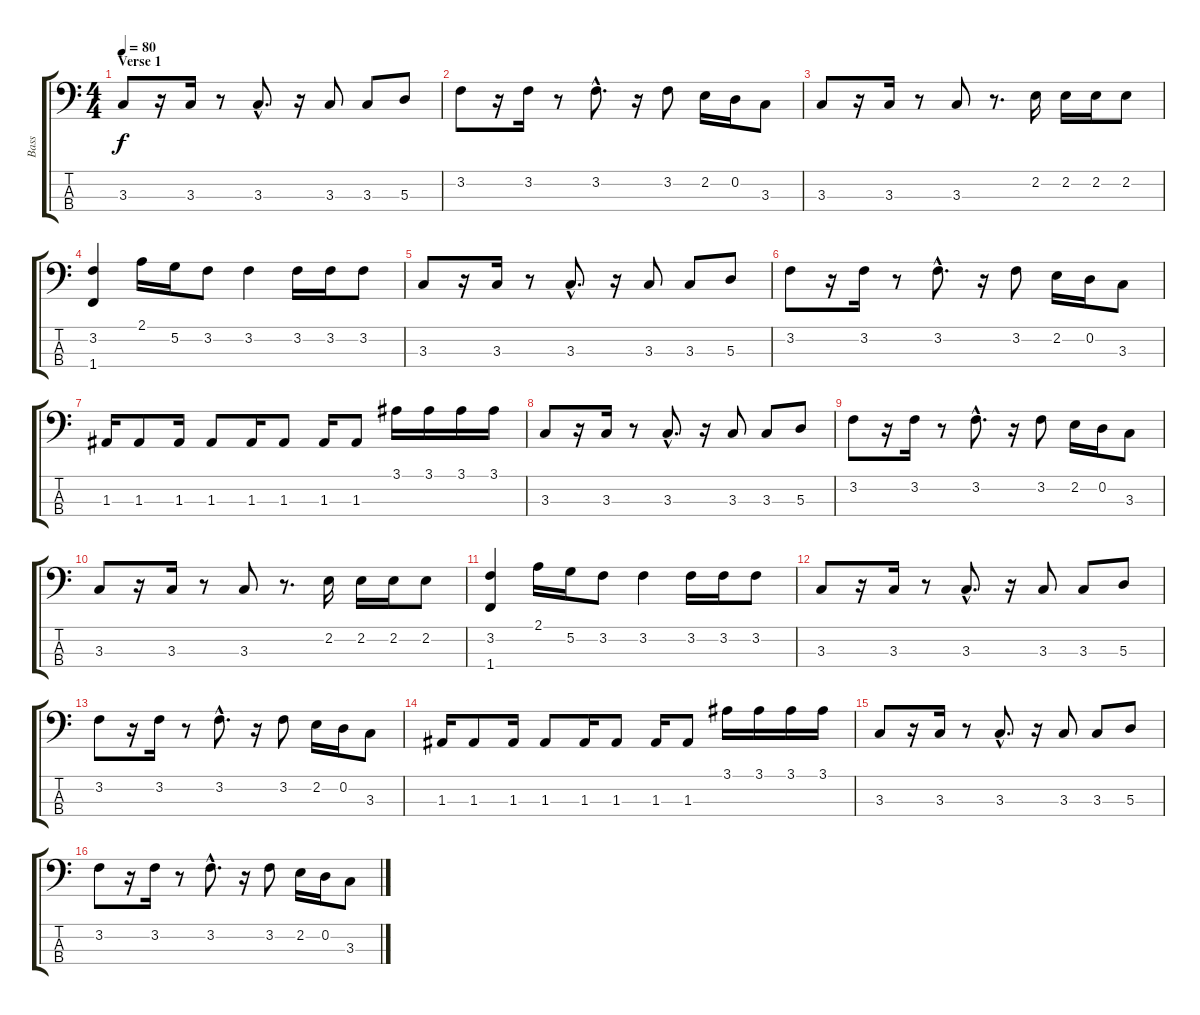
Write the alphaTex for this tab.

\track ("Bass" "Bass") {instrument electricbassfinger}
\staff {score tabs}
\tuning (G2 D2 A1 E1) {hide}
\ts (4 4)
\section ("" "Verse 1")
\tempo 80
\clef f4
\ks c
3.3.8{dy f} r.16 3.3.16 r.8 3.3{hac}.8{d} r.16 3.3.8 3.3.8 5.3.8 |
3.2.8 r.16 3.2.16 r.8 3.2{hac}.8{d} r.16 3.2.8 2.2.16 0.2.16 3.3.8 |
3.3.8 r.16 3.3.16 r.8 3.3.8 r.8{d} 2.2.16 2.2.16 2.2.16 2.2.8 |
(3.2 1.4).4 2.1.16 5.2.16 3.2.8 3.2.4 3.2.16 3.2.16 3.2.8 |
3.3.8 r.16 3.3.16 r.8 3.3{hac}.8{d} r.16 3.3.8 3.3.8 5.3.8 |
3.2.8 r.16 3.2.16 r.8 3.2{hac}.8{d} r.16 3.2.8 2.2.16 0.2.16 3.3.8 |
1.3.16 1.3.8 1.3.16 1.3.8 1.3.16 1.3.8 1.3.16 1.3.8 3.1.16 3.1.16 3.1.16 3.1.16 |
3.3.8 r.16 3.3.16 r.8 3.3{hac}.8{d} r.16 3.3.8 3.3.8 5.3.8 |
3.2.8 r.16 3.2.16 r.8 3.2{hac}.8{d} r.16 3.2.8 2.2.16 0.2.16 3.3.8 |
3.3.8 r.16 3.3.16 r.8 3.3.8 r.8{d} 2.2.16 2.2.16 2.2.16 2.2.8 |
(3.2 1.4).4 2.1.16 5.2.16 3.2.8 3.2.4 3.2.16 3.2.16 3.2.8 |
3.3.8 r.16 3.3.16 r.8 3.3{hac}.8{d} r.16 3.3.8 3.3.8 5.3.8 |
3.2.8 r.16 3.2.16 r.8 3.2{hac}.8{d} r.16 3.2.8 2.2.16 0.2.16 3.3.8 |
1.3.16 1.3.8 1.3.16 1.3.8 1.3.16 1.3.8 1.3.16 1.3.8 3.1.16 3.1.16 3.1.16 3.1.16 |
3.3.8 r.16 3.3.16 r.8 3.3{hac}.8{d} r.16 3.3.8 3.3.8 5.3.8 |
3.2.8 r.16 3.2.16 r.8 3.2{hac}.8{d} r.16 3.2.8 2.2.16 0.2.16 3.3.8
